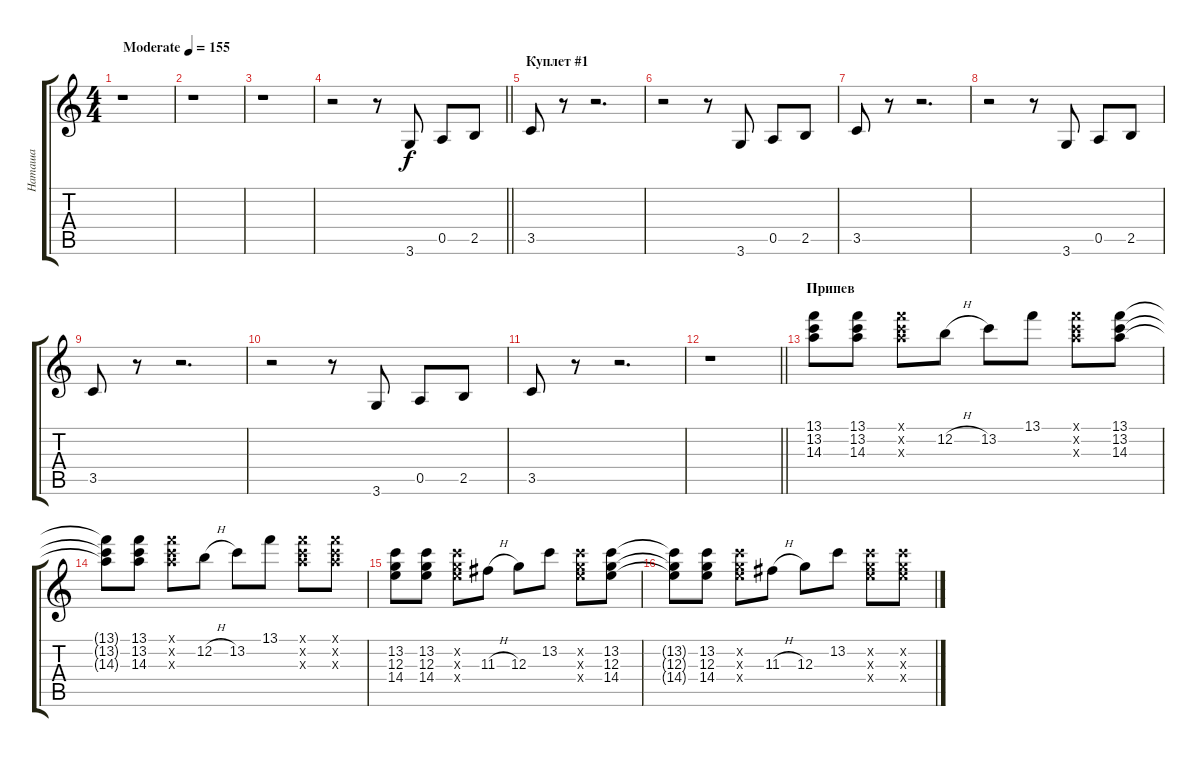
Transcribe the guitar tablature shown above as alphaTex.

\track ("Наташа" "Наташа") {instrument distortionguitar}
\staff {score tabs}
\tuning (E4 B3 G3 D3 A2 E2) {hide}
\ts (4 4)
\tempo (155 "Moderate")
\clef g2
\ks c
r.1{dy f instrument distortionguitar} |
r.1 |
r.1 |
\barLineRight lightlight
r.2 r.8 3.6.8 0.5.8 2.5.8 |
\section ("" "Куплет #1")
3.5.8 r.8 r.2{d} |
r.2 r.8 3.6.8 0.5.8 2.5.8 |
3.5.8 r.8 r.2{d} |
r.2 r.8 3.6.8 0.5.8 2.5.8 |
3.5.8 r.8 r.2{d} |
r.2 r.8 3.6.8 0.5.8 2.5.8 |
3.5.8 r.8 r.2{d} |
\barLineRight lightlight
r.1 |
\section ("" "Припев")
(13.1 13.2 14.3).8{volume 12} (13.1 13.2 14.3).8 (13.1{x} 13.2{x} 14.3{x}).8 12.2{h}.8 13.2.8 13.1.8 (13.1{x} 13.2{x} 14.3{x}).8 (13.1 13.2 14.3).8 |
(13.1{t} 13.2{t} 14.3{t}).8 (13.1 13.2 14.3).8 (13.1{x} 13.2{x} 14.3{x}).8 12.2{h}.8 13.2.8 13.1.8 (13.1{x} 13.2{x} 14.3{x}).8 (13.1{x} 13.2{x} 14.3{x}).8 |
(13.2 12.3 14.4).8 (13.2 12.3 14.4).8 (13.2{x} 12.3{x} 14.4{x}).8 11.3{h}.8 12.3.8 13.2.8 (13.2{x} 12.3{x} 14.4{x}).8 (13.2 12.3 14.4).8 |
(13.2{t} 12.3{t} 14.4{t}).8 (13.2 12.3 14.4).8 (13.2{x} 12.3{x} 14.4{x}).8 11.3{h}.8 12.3.8 13.2.8 (13.2{x} 12.3{x} 14.4{x}).8 (13.2{x} 12.3{x} 14.4{x}).8
